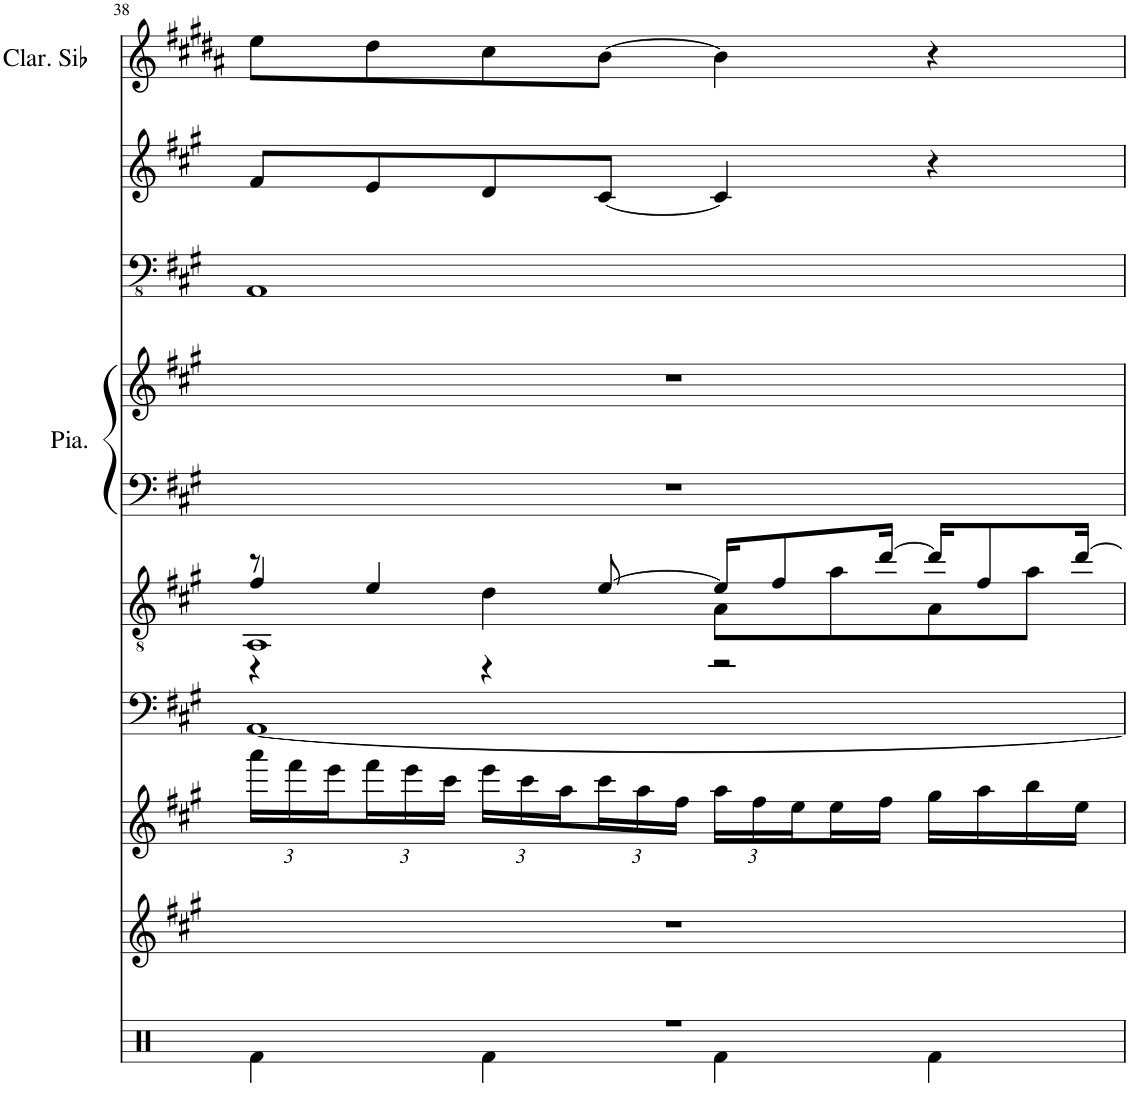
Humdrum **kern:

**kern	**kern	**kern	**kern	**kern	**kern	**kern	**kern	**kern	**kern
*part9	*part8	*part7	*part6	*part5	*part4	*part4	*part3	*part2	*part1
*staff10	*staff9	*staff8	*staff7	*staff6	*staff5	*staff4	*staff3	*staff2	*staff1
*I"Drums	*I"Brass	*I"Harp	*I"Strings	*I"Guitar	*I"Piano	*	*I"フレットレスエレキベース	*I"Voice	*I"Clarinette en Sib
*	*	*I'Hp	*I'Str	*	*I'Pia.	*	*	*	*I'Clar. Sib
!!LO:PB:g=z
*clefX	*clefG2	*clefG2	*clefF4	*clefGv2	*clefF4	*clefG2	*clefFv4	*clefG2	*clefG2
*	*	*	*	*	*	*	*	*	*Trd1c2
*k[f#c#g#]	*k[f#c#g#]	*k[f#c#g#]	*k[f#c#g#]	*k[f#c#g#]	*k[f#c#g#]	*k[f#c#g#]	*k[f#c#g#]	*k[f#c#g#]	*k[f#c#g#d#a#]
*M4/4	*M4/4	*M4/4	*M4/4	*M4/4	*M4/4	*M4/4	*M4/4	*M4/4	*M4/4
=38	=38	=38	=38	=38	=38	=38	=38	=38	=38
*^	*	*	*	*	*	*	*	*	*
*	*	*	*Xbrackettup	*	*	*	*	*	*	*
*	*	*	*	*	*^	*	*	*	*	*
*	*	*	*	*	*	*^	*	*	*	*	*
*	*	*	*	*	*	*	*^	*	*	*	*	*
1r	4Rf\	1r	24aaa\LL	[1AA	8r	1AA	4f#/	4r	1r	1r	1AAA	8f#/L	8ee\L
.	.	.	24fff#\	.	.	.	.	.	.	.	.	.	.
.	.	.	24eee\	.	.	.	.	.	.	.	.	.	.
.	.	.	24fff#\	.	4e/	.	.	.	.	.	.	8e/	8dd#\
.	.	.	24eee\	.	.	.	.	.	.	.	.	.	.
.	.	.	24ccc#\JJ	.	.	.	.	.	.	.	.	.	.
.	4Rf\	.	24eee\LL	.	.	.	4r	4d\	.	.	.	8d/	8cc#\
.	.	.	24ccc#\	.	.	.	.	.	.	.	.	.	.
.	.	.	24aa\	.	.	.	.	.	.	.	.	.	.
.	.	.	24ccc#\	.	[8e/	.	.	.	.	.	.	[8c#/J	[8b\J
.	.	.	24aa\	.	.	.	.	.	.	.	.	.	.
.	.	.	24ff#\JJ	.	.	.	.	.	.	.	.	.	.
.	4Rf\	.	24aa\LL	.	16e/KL]	.	2r	8A\L	.	.	.	4c#/]	4b\]
.	.	.	24ff#\	.	.	.	.	.	.	.	.	.	.
.	.	.	.	.	8f#/	.	.	.	.	.	.	.	.
.	.	.	24ee\	.	.	.	.	.	.	.	.	.	.
.	.	.	16ee\	.	.	.	.	8a\	.	.	.	.	.
.	.	.	16ff#\JJ	.	[16dd/Jk	.	.	.	.	.	.	.	.
.	4Rf\	.	16gg#\LL	.	16dd/KL]	.	.	8A\	.	.	.	4r	4r
.	.	.	16aa\	.	8f#/	.	.	.	.	.	.	.	.
.	.	.	16bb\	.	.	.	.	8a\J	.	.	.	.	.
.	.	.	16ee\JJ	.	[16dd/Jk	.	.	.	.	.	.	.	.
*v	*v	*	*	*	*v	*v	*v	*v	*	*	*	*	*
=	=	=	=	=	=	=	=	=	=
*-	*-	*-	*-	*-	*-	*-	*-	*-	*-
